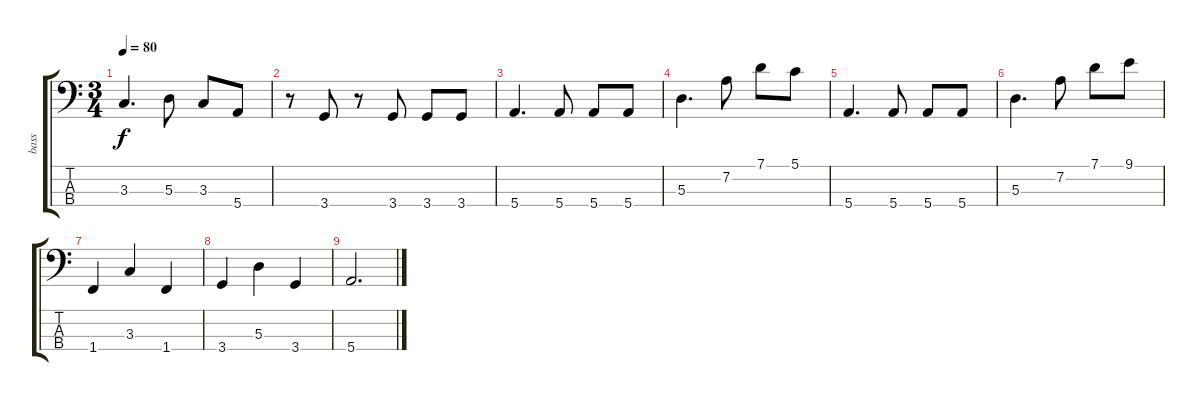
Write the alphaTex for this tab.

\track ("bass" "bass") {instrument electricbassfinger}
\staff {score tabs}
\tuning (G2 D2 A1 E1) {hide}
\ts (3 4)
\tempo 80
\clef f4
\ks c
3.3.4{d dy f} 5.3.8 3.3.8 5.4.8 |
r.8 3.4.8 r.8 3.4.8 3.4.8 3.4.8 |
5.4.4{d} 5.4.8 5.4.8 5.4.8 |
5.3.4{d} 7.2.8 7.1.8 5.1.8 |
5.4.4{d} 5.4.8 5.4.8 5.4.8 |
5.3.4{d} 7.2.8 7.1.8 9.1.8 |
1.4.4 3.3.4 1.4.4 |
3.4.4 5.3.4 3.4.4 |
5.4.2{d}
